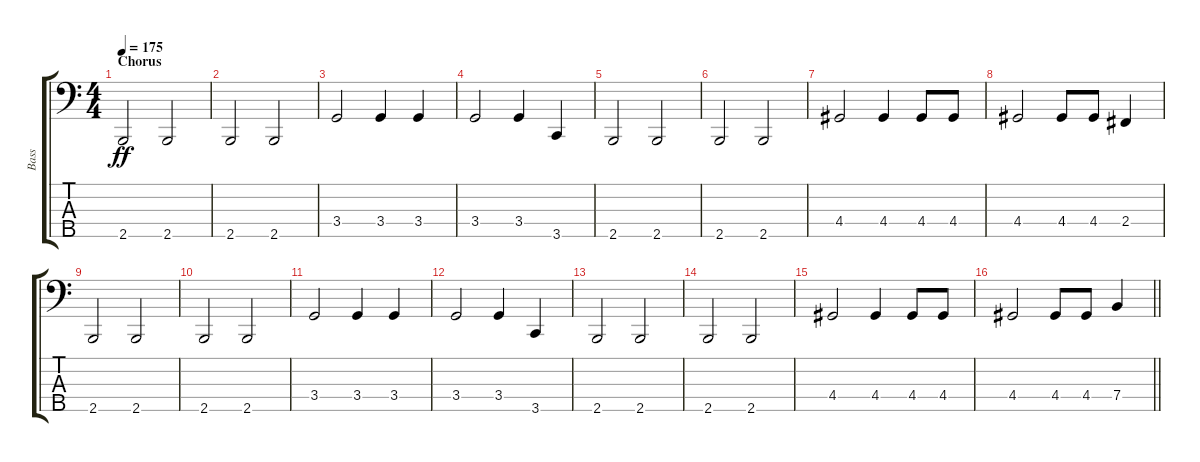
\track ("Bass" "Bass") {instrument electricbasspick}
\staff {score tabs}
\tuning (G2 D2 A1 E1 A0) {hide}
\ts (4 4)
\section ("" "Chorus")
\tempo 175
\clef f4
\ks c
2.5.2{dy ff} 2.5.2 |
2.5.2 2.5.2 |
3.4.2 3.4.4 3.4.4 |
3.4.2 3.4.4 3.5.4 |
2.5.2 2.5.2 |
2.5.2 2.5.2 |
4.4.2 4.4.4 4.4.8 4.4.8 |
4.4.2 4.4.8 4.4.8 2.4.4 |
2.5.2 2.5.2 |
2.5.2 2.5.2 |
3.4.2 3.4.4 3.4.4 |
3.4.2 3.4.4 3.5.4 |
2.5.2 2.5.2 |
2.5.2 2.5.2 |
4.4.2 4.4.4 4.4.8 4.4.8 |
\barLineRight lightlight
4.4.2 4.4.8 4.4.8 7.4.4
